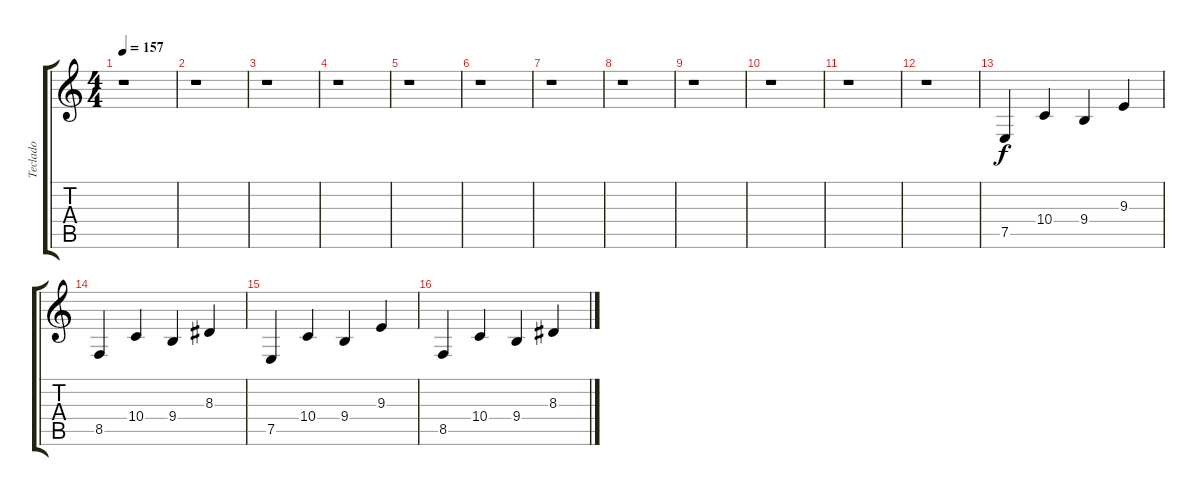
\track ("Teclado" "Teclado") {instrument acousticgrandpiano}
\staff {score tabs}
\tuning (E4 B3 G3 D3 A2 E2) {hide}
\ts (4 4)
\tempo 157
\clef g2
\ks c
r.1{dy f} |
r.1 |
r.1 |
r.1 |
r.1 |
r.1 |
r.1 |
r.1 |
r.1 |
r.1 |
r.1 |
r.1 |
7.5.4 10.4.4 9.4.4 9.3.4 |
8.5.4 10.4.4 9.4.4 8.3.4 |
7.5.4 10.4.4 9.4.4 9.3.4 |
8.5.4 10.4.4 9.4.4 8.3.4
